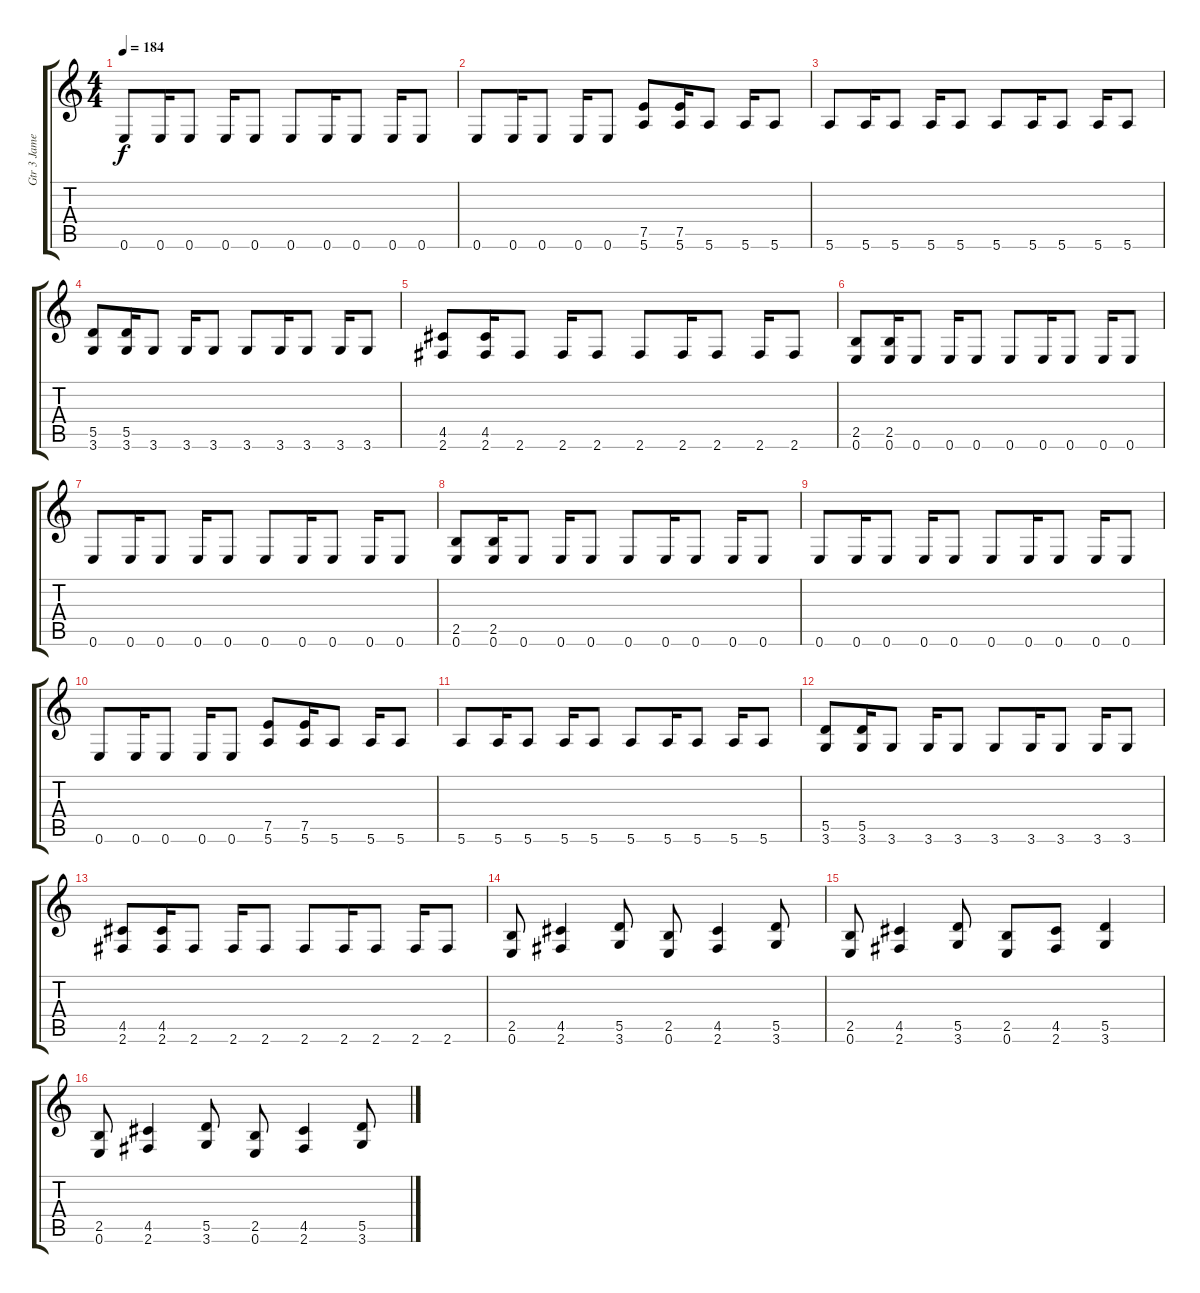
\track ("Gtr 3 James" "Gtr 3 Jame") {instrument distortionguitar}
\staff {score tabs}
\tuning (E4 B3 G3 D3 A2 E2) {hide}
\ts (4 4)
\tempo 184
\clef g2
\ks c
0.6.8{dy f} 0.6.16 0.6.8 0.6.16 0.6.8 0.6.8 0.6.16 0.6.8 0.6.16 0.6.8 |
0.6.8 0.6.16 0.6.8 0.6.16 0.6.8 (7.5 5.6).8 (7.5 5.6).16 5.6.8 5.6.16 5.6.8 |
5.6.8 5.6.16 5.6.8 5.6.16 5.6.8 5.6.8 5.6.16 5.6.8 5.6.16 5.6.8 |
(5.5 3.6).8 (5.5 3.6).16 3.6.8 3.6.16 3.6.8 3.6.8 3.6.16 3.6.8 3.6.16 3.6.8 |
(4.5 2.6).8 (4.5 2.6).16 2.6.8 2.6.16 2.6.8 2.6.8 2.6.16 2.6.8 2.6.16 2.6.8 |
(2.5 0.6).8 (2.5 0.6).16 0.6.8 0.6.16 0.6.8 0.6.8 0.6.16 0.6.8 0.6.16 0.6.8 |
0.6.8 0.6.16 0.6.8 0.6.16 0.6.8 0.6.8 0.6.16 0.6.8 0.6.16 0.6.8 |
(2.5 0.6).8 (2.5 0.6).16 0.6.8 0.6.16 0.6.8 0.6.8 0.6.16 0.6.8 0.6.16 0.6.8 |
0.6.8 0.6.16 0.6.8 0.6.16 0.6.8 0.6.8 0.6.16 0.6.8 0.6.16 0.6.8 |
0.6.8 0.6.16 0.6.8 0.6.16 0.6.8 (7.5 5.6).8 (7.5 5.6).16 5.6.8 5.6.16 5.6.8 |
5.6.8 5.6.16 5.6.8 5.6.16 5.6.8 5.6.8 5.6.16 5.6.8 5.6.16 5.6.8 |
(5.5 3.6).8 (5.5 3.6).16 3.6.8 3.6.16 3.6.8 3.6.8 3.6.16 3.6.8 3.6.16 3.6.8 |
(4.5 2.6).8 (4.5 2.6).16 2.6.8 2.6.16 2.6.8 2.6.8 2.6.16 2.6.8 2.6.16 2.6.8 |
(2.5 0.6).8 (4.5 2.6).4 (5.5 3.6).8 (2.5 0.6).8 (4.5 2.6).4 (5.5 3.6).8 |
(2.5 0.6).8 (4.5 2.6).4 (5.5 3.6).8 (2.5 0.6).8 (4.5 2.6).8 (5.5 3.6).4 |
(2.5 0.6).8 (4.5 2.6).4 (5.5 3.6).8 (2.5 0.6).8 (4.5 2.6).4 (5.5 3.6).8
